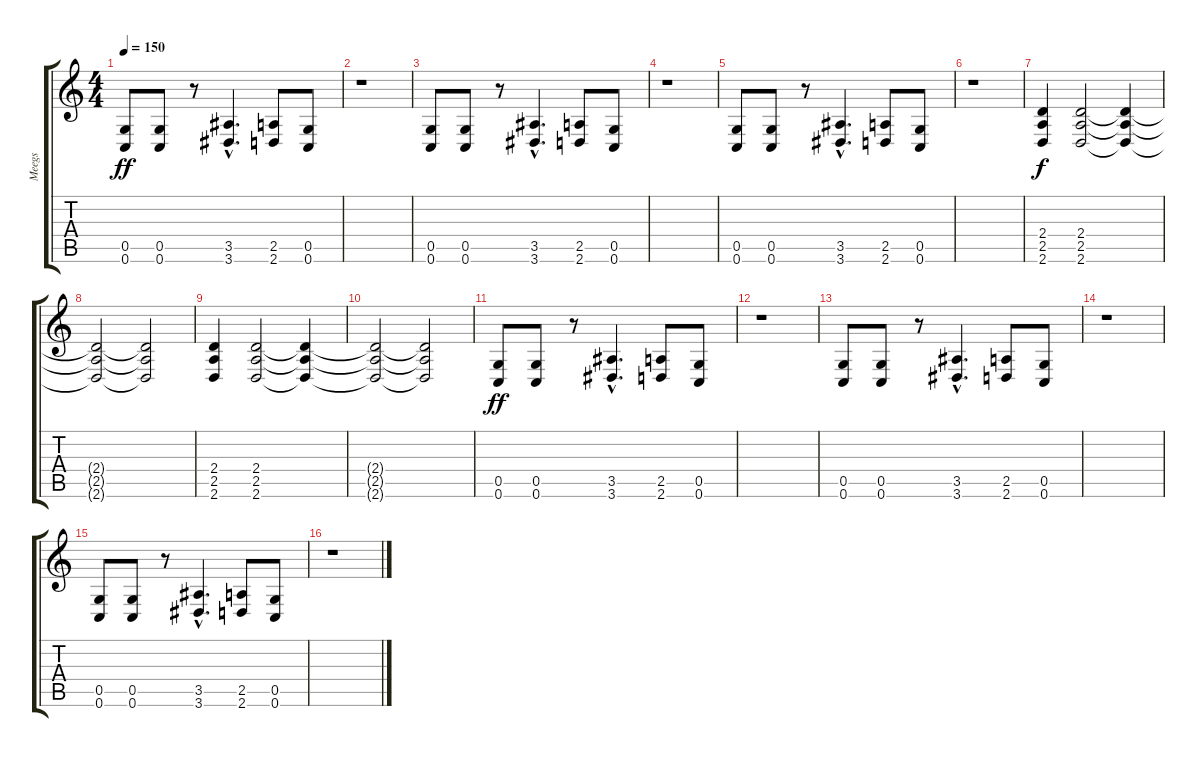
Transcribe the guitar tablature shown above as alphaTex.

\track ("Meegs" "Meegs") {instrument distortionguitar}
\staff {score tabs}
\tuning (D4 A3 F3 C3 G2 C2) {hide}
\ts (4 4)
\tempo 150
\clef g2
\ks c
(0.5 0.6).8{dy ff} (0.5 0.6).8 r.8 (3.5{hac} 3.6{hac}).4{d} (2.5 2.6).8 (0.5 0.6).8 |
r.1 |
(0.5 0.6).8 (0.5 0.6).8 r.8 (3.5{hac} 3.6{hac}).4{d} (2.5 2.6).8 (0.5 0.6).8 |
r.1 |
(0.5 0.6).8 (0.5 0.6).8 r.8 (3.5{hac} 3.6{hac}).4{d} (2.5 2.6).8 (0.5 0.6).8 |
r.1 |
(2.4 2.5 2.6).4{dy f} (2.4 2.5 2.6).2 (2.4{t} 2.5{t} 2.6{t}).4 |
(2.4{t} 2.5{t} 2.6{t}).2 (2.4{t} 2.5{t} 2.6{t}).2 |
(2.4 2.5 2.6).4 (2.4 2.5 2.6).2 (2.4{t} 2.5{t} 2.6{t}).4 |
(2.4{t} 2.5{t} 2.6{t}).2 (2.4{t} 2.5{t} 2.6{t}).2 |
(0.5 0.6).8{dy ff} (0.5 0.6).8 r.8 (3.5{hac} 3.6{hac}).4{d} (2.5 2.6).8 (0.5 0.6).8 |
r.1 |
(0.5 0.6).8 (0.5 0.6).8 r.8 (3.5{hac} 3.6{hac}).4{d} (2.5 2.6).8 (0.5 0.6).8 |
r.1 |
(0.5 0.6).8 (0.5 0.6).8 r.8 (3.5{hac} 3.6{hac}).4{d} (2.5 2.6).8 (0.5 0.6).8 |
r.1
